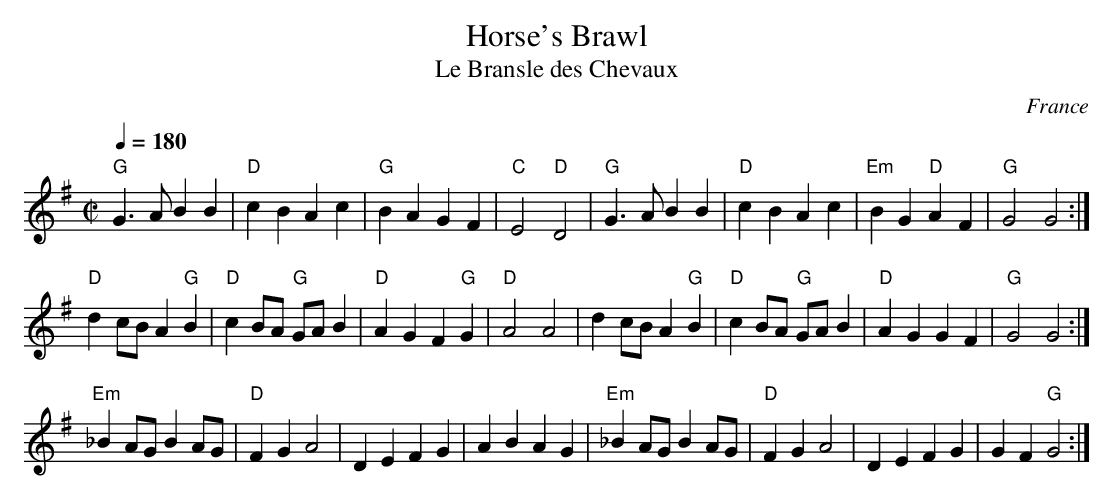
X:1
T:Horse's Brawl
T:Le Bransle des Chevaux
O:France
M:C|
L:1/4
Q:1/4=180
K:G
"G" G>A B B | "D" c B A c | "G" B A G F | "C" E2 "D" D2 |\
"G" G>A B B | "D" c B A c | "Em" B G "D" A F | "G" G2 G2 :|
"D" d c/B/ A "G" B | "D" c B/A/ "G" G/A/ B | "D" A G F "G" G | "D" A2 A2 |\
       d c/B/ A "G" B | "D" c B/A/ "G" G/A/ B | "D" A G G F | "G" G2 G2 :|
"Em" _B A/G/ B A/G/ | "D" F G A2 | D E F G | A B A G |\
   "Em" _B A/G/ B A/G/ | "D" F G A2 | D E F G | G F "G" G2 :|
